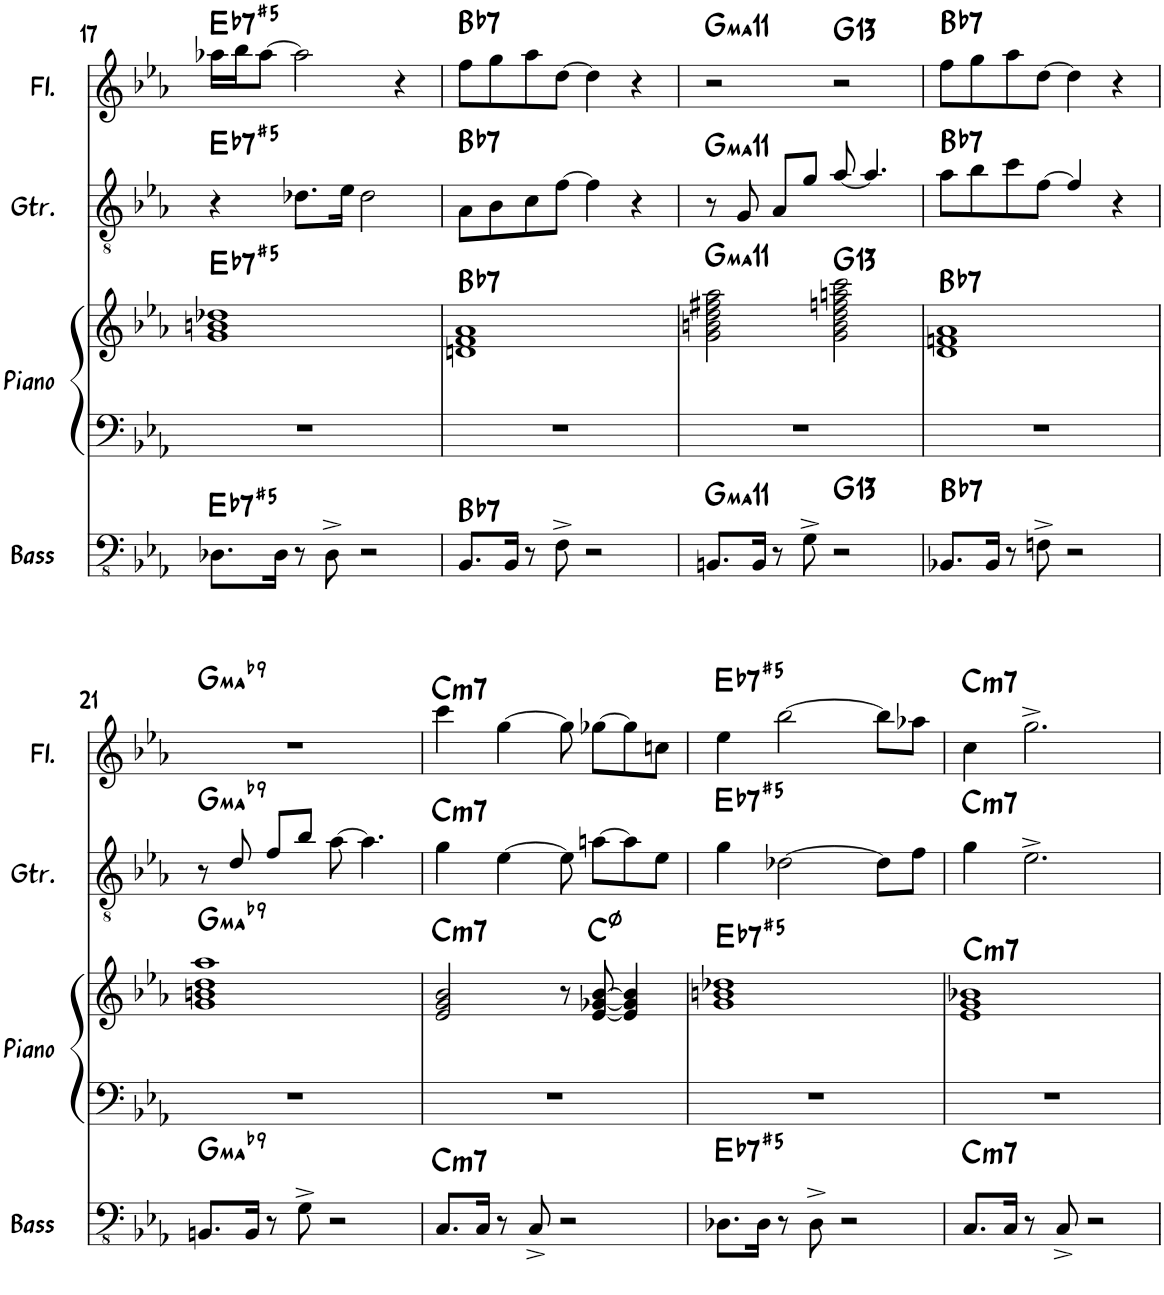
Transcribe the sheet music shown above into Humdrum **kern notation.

**kern	**harte	**kern	**harte	**kern	**harte	**kern	**harte
*part4	*part4	*part3	*part3	*part2	*part2	*part1	*part1
*staff4	*	*staff3	*	*staff2	*	*staff1	*
*I"Bass	*	*I"Piano	*	*I"Guitar	*	*I"Flute	*
*I'Bass	*	*I'Piano	*	*I'Gtr.	*	*I'Fl.	*
!!LO:PB:g=z
*clefFv4	*	*clefG2	*	*clefGv2	*	*clefG2	*
*k[b-e-a-]	*	*k[b-e-a-]	*	*k[b-e-a-]	*	*k[b-e-a-]	*
*M4/4	*	*M4/4	*	*M4/4	*	*M4/4	*
=17	=17	=17	=17	=17	=17	=17	=17
!	!LO:H:kt=7	!	!LO:H:kt=7	!	!LO:H:kt=7	!	!LO:H:kt=7
8.DD-X\L	Eb:(3,#5,b7)	1g 1bn 1dd-X	Eb:(3,#5,b7)	4r	Eb:(3,#5,b7)	16aa-X\LL	Eb:(3,#5,b7)
.	.	.	.	.	.	16bb-\J	.
.	.	.	.	.	.	[8aa-\J	.
16DD-\Jk	.	.	.	.	.	.	.
8r	.	.	.	8.d-X\L	.	2aa-\]	.
8DD-^\	.	.	.	.	.	.	.
.	.	.	.	16e-\Jk	.	.	.
2r	.	.	.	2d-\	.	.	.
.	.	.	.	.	.	4r	.
=18	=18	=18	=18	=18	=18	=18	=18
!	!LO:H:kt=7	!	!LO:H:kt=7	!	!LO:H:kt=7	!	!LO:H:kt=7
8.BBB-/L	Bb:7	1dn 1f 1a-	Bb:7	8A-\L	Bb:7	8ff\L	Bb:7
.	.	.	.	8B-\	.	8gg\	.
16BBB-/Jk	.	.	.	.	.	.	.
8r	.	.	.	8c\	.	8aa-\	.
8FF^\	.	.	.	[8f\J	.	[8dd\J	.
2r	.	.	.	4f\]	.	4dd\]	.
.	.	.	.	4r	.	4r	.
=19	=19	=19	=19	=19	=19	=19	=19
!	!LO:H:kt=ma11	!	!LO:H:kt=ma11	!	!LO:H:kt=ma11	!	!LO:H:kt=ma11
8.BBBn/L	G:maj9(11)	2g\ 2bn\ 2dd\ 2ff#X\ 2aa-\	G:maj9(11)	8r	G:maj9(11)	2r	G:maj9(11)
.	.	.	.	8G/	.	.	.
16BBB/Jk	.	.	.	.	.	.	.
8r	.	.	.	8A-/L	.	.	.
8GG^\	.	.	.	8g/J	.	.	.
!	!LO:H:kt=13	!	!LO:H:kt=13	!	!	!	!LO:H:kt=13
2r	G:9(11,13)	2g\ 2b\ 2dd\ 2ffn\ 2aan\ 2ccc\	G:9(11,13)	[8a-/	.	2r	G:9(11,13)
.	.	.	.	4.a-/]	.	.	.
=20	=20	=20	=20	=20	=20	=20	=20
!	!LO:H:kt=7	!	!LO:H:kt=7	!	!LO:H:kt=7	!	!LO:H:kt=7
8.BBB-X/L	Bb:7	1d 1fn 1a-	Bb:7	8a-\L	Bb:7	8ff\L	Bb:7
.	.	.	.	8b-\	.	8gg\	.
16BBB-/Jk	.	.	.	.	.	.	.
8r	.	.	.	8cc\	.	8aa-\	.
8FFn^\	.	.	.	[8f\J	.	[8dd\J	.
2r	.	.	.	4f/]	.	4dd\]	.
.	.	.	.	4r	.	4r	.
!!LO:LB:g=z
=21	=21	=21	=21	=21	=21	=21	=21
!	!LO:H:kt=ma	!	!LO:H:kt=ma	!	!LO:H:kt=ma	!	!LO:H:kt=ma
8.BBBn/L	G:maj(b9)	1g 1bn 1dd 1aa-	G:maj(b9)	8r	G:maj(b9)	1r	G:maj(b9)
.	.	.	.	8d/	.	.	.
16BBB/Jk	.	.	.	.	.	.	.
8r	.	.	.	8f/L	.	.	.
8GG^\	.	.	.	8b-/J	.	.	.
2r	.	.	.	[8a-\	.	.	.
.	.	.	.	4.a-\]	.	.	.
=22	=22	=22	=22	=22	=22	=22	=22
!	!LO:H:kt=m7	!	!LO:H:kt=m7	!	!LO:H:kt=m7	!	!LO:H:kt=m7
8.CC/L	C:min7	2e-/ 2g/ 2b-/	C:min7	4g\	C:min7	4ccc\	C:min7
16CC/Jk	.	.	.	.	.	.	.
8r	.	.	.	[4e-\	.	[4gg\	.
8CC^/	.	.	.	.	.	.	.
2r	.	8r	.	8e-\]	.	8gg\]	.
.	.	[8e-/ [8g-X/ [8b-/	C:hdim7	[8an\L	.	[8gg-X\L	.
.	.	4e-/] 4g-/] 4b-/]	.	8a\]	.	8gg-\]	.
.	.	.	.	8e-\J	.	8ccn\J	.
=23	=23	=23	=23	=23	=23	=23	=23
!	!LO:H:kt=7	!	!LO:H:kt=7	!	!LO:H:kt=7	!	!LO:H:kt=7
8.DD-X\L	Eb:(3,#5,b7)	1g 1bn 1dd-X	Eb:(3,#5,b7)	4g\	Eb:(3,#5,b7)	4ee-\	Eb:(3,#5,b7)
16DD-\Jk	.	.	.	.	.	.	.
8r	.	.	.	[2d-X\	.	[2bb-\	.
8DD-^\	.	.	.	.	.	.	.
2r	.	.	.	.	.	.	.
.	.	.	.	8d-\L]	.	8bb-\L]	.
.	.	.	.	8f\J	.	8aa-X\J	.
=24	=24	=24	=24	=24	=24	=24	=24
!	!LO:H:kt=m7	!	!LO:H:kt=m7	!	!LO:H:kt=m7	!	!LO:H:kt=m7
8.CC/L	C:min7	1e- 1g 1b-X	C:min7	4g\	C:min7	4cc\	C:min7
16CC/Jk	.	.	.	.	.	.	.
8r	.	.	.	2.e-^\	.	2.gg^\	.
8CC^/	.	.	.	.	.	.	.
2r	.	.	.	.	.	.	.
=	=	=	=	=	=	=	=
*-	*-	*-	*-	*-	*-	*-	*-
